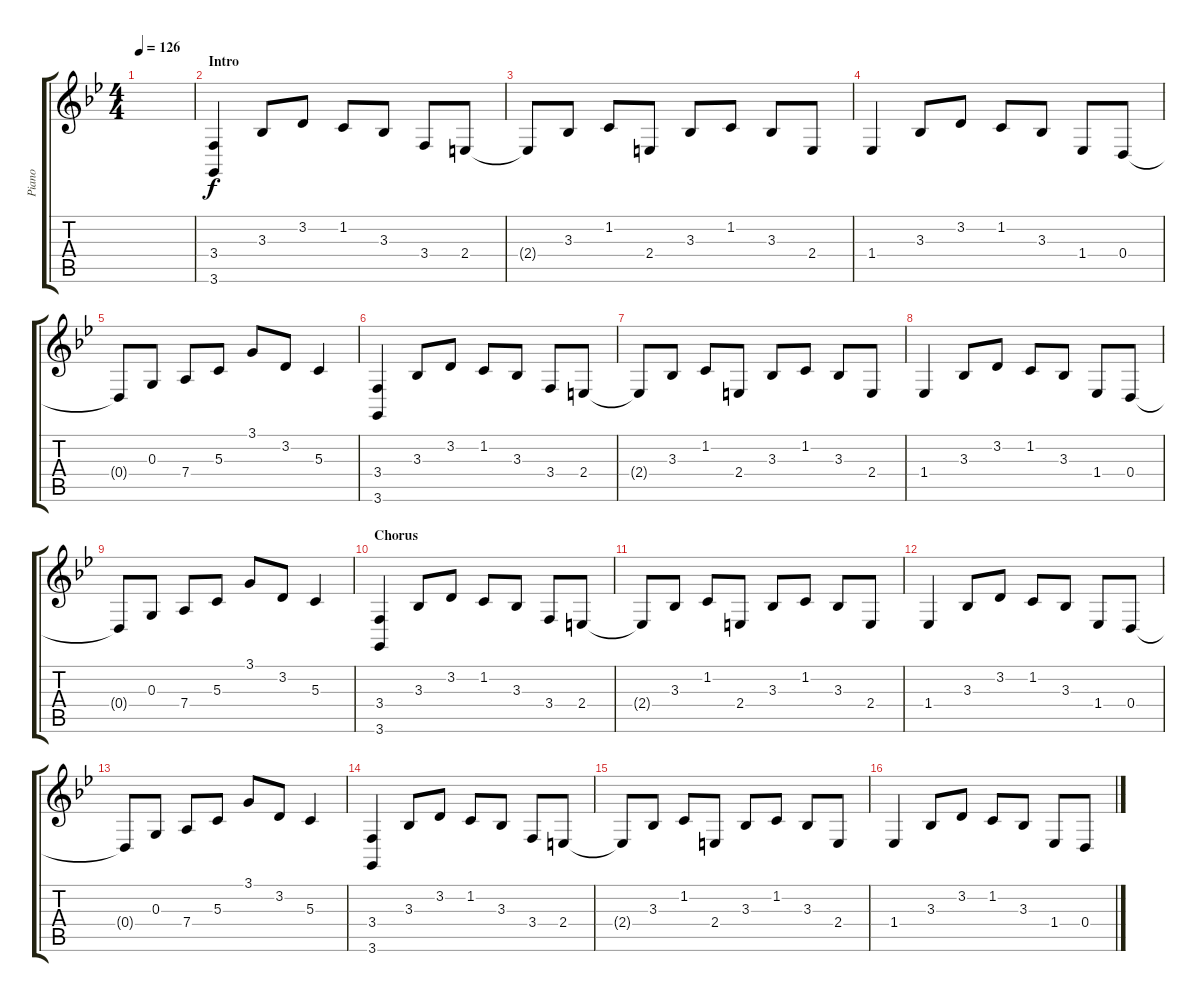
\track ("Piano" "Piano") {instrument electricgrandpiano}
\staff {score tabs}
\tuning (E4 B3 G3 D3 A2 E2) {hide}
\ts (4 4)
\tempo 126
\clef g2
\ks bb
|
\section ("" "Intro")
(3.4 3.6).4 3.3.8 3.2.8 1.2.8 3.3.8 3.4.8 2.4.8 |
2.4{t}.8 3.3.8 1.2.8 2.4.8 3.3.8 1.2.8 3.3.8 2.4.8 |
1.4.4 3.3.8 3.2.8 1.2.8 3.3.8 1.4.8 0.4.8 |
0.4{t}.8 0.3.8 7.4.8 5.3.8 3.1.8 3.2.8 5.3.4 |
(3.4 3.6).4 3.3.8 3.2.8 1.2.8 3.3.8 3.4.8 2.4.8 |
2.4{t}.8 3.3.8 1.2.8 2.4.8 3.3.8 1.2.8 3.3.8 2.4.8 |
1.4.4 3.3.8 3.2.8 1.2.8 3.3.8 1.4.8 0.4.8 |
0.4{t}.8 0.3.8 7.4.8 5.3.8 3.1.8 3.2.8 5.3.4 |
\section ("" "Chorus")
(3.4 3.6).4 3.3.8 3.2.8 1.2.8 3.3.8 3.4.8 2.4.8 |
2.4{t}.8 3.3.8 1.2.8 2.4.8 3.3.8 1.2.8 3.3.8 2.4.8 |
1.4.4 3.3.8 3.2.8 1.2.8 3.3.8 1.4.8 0.4.8 |
0.4{t}.8 0.3.8 7.4.8 5.3.8 3.1.8 3.2.8 5.3.4 |
(3.4 3.6).4 3.3.8 3.2.8 1.2.8 3.3.8 3.4.8 2.4.8 |
2.4{t}.8 3.3.8 1.2.8 2.4.8 3.3.8 1.2.8 3.3.8 2.4.8 |
1.4.4 3.3.8 3.2.8 1.2.8 3.3.8 1.4.8 0.4.8
